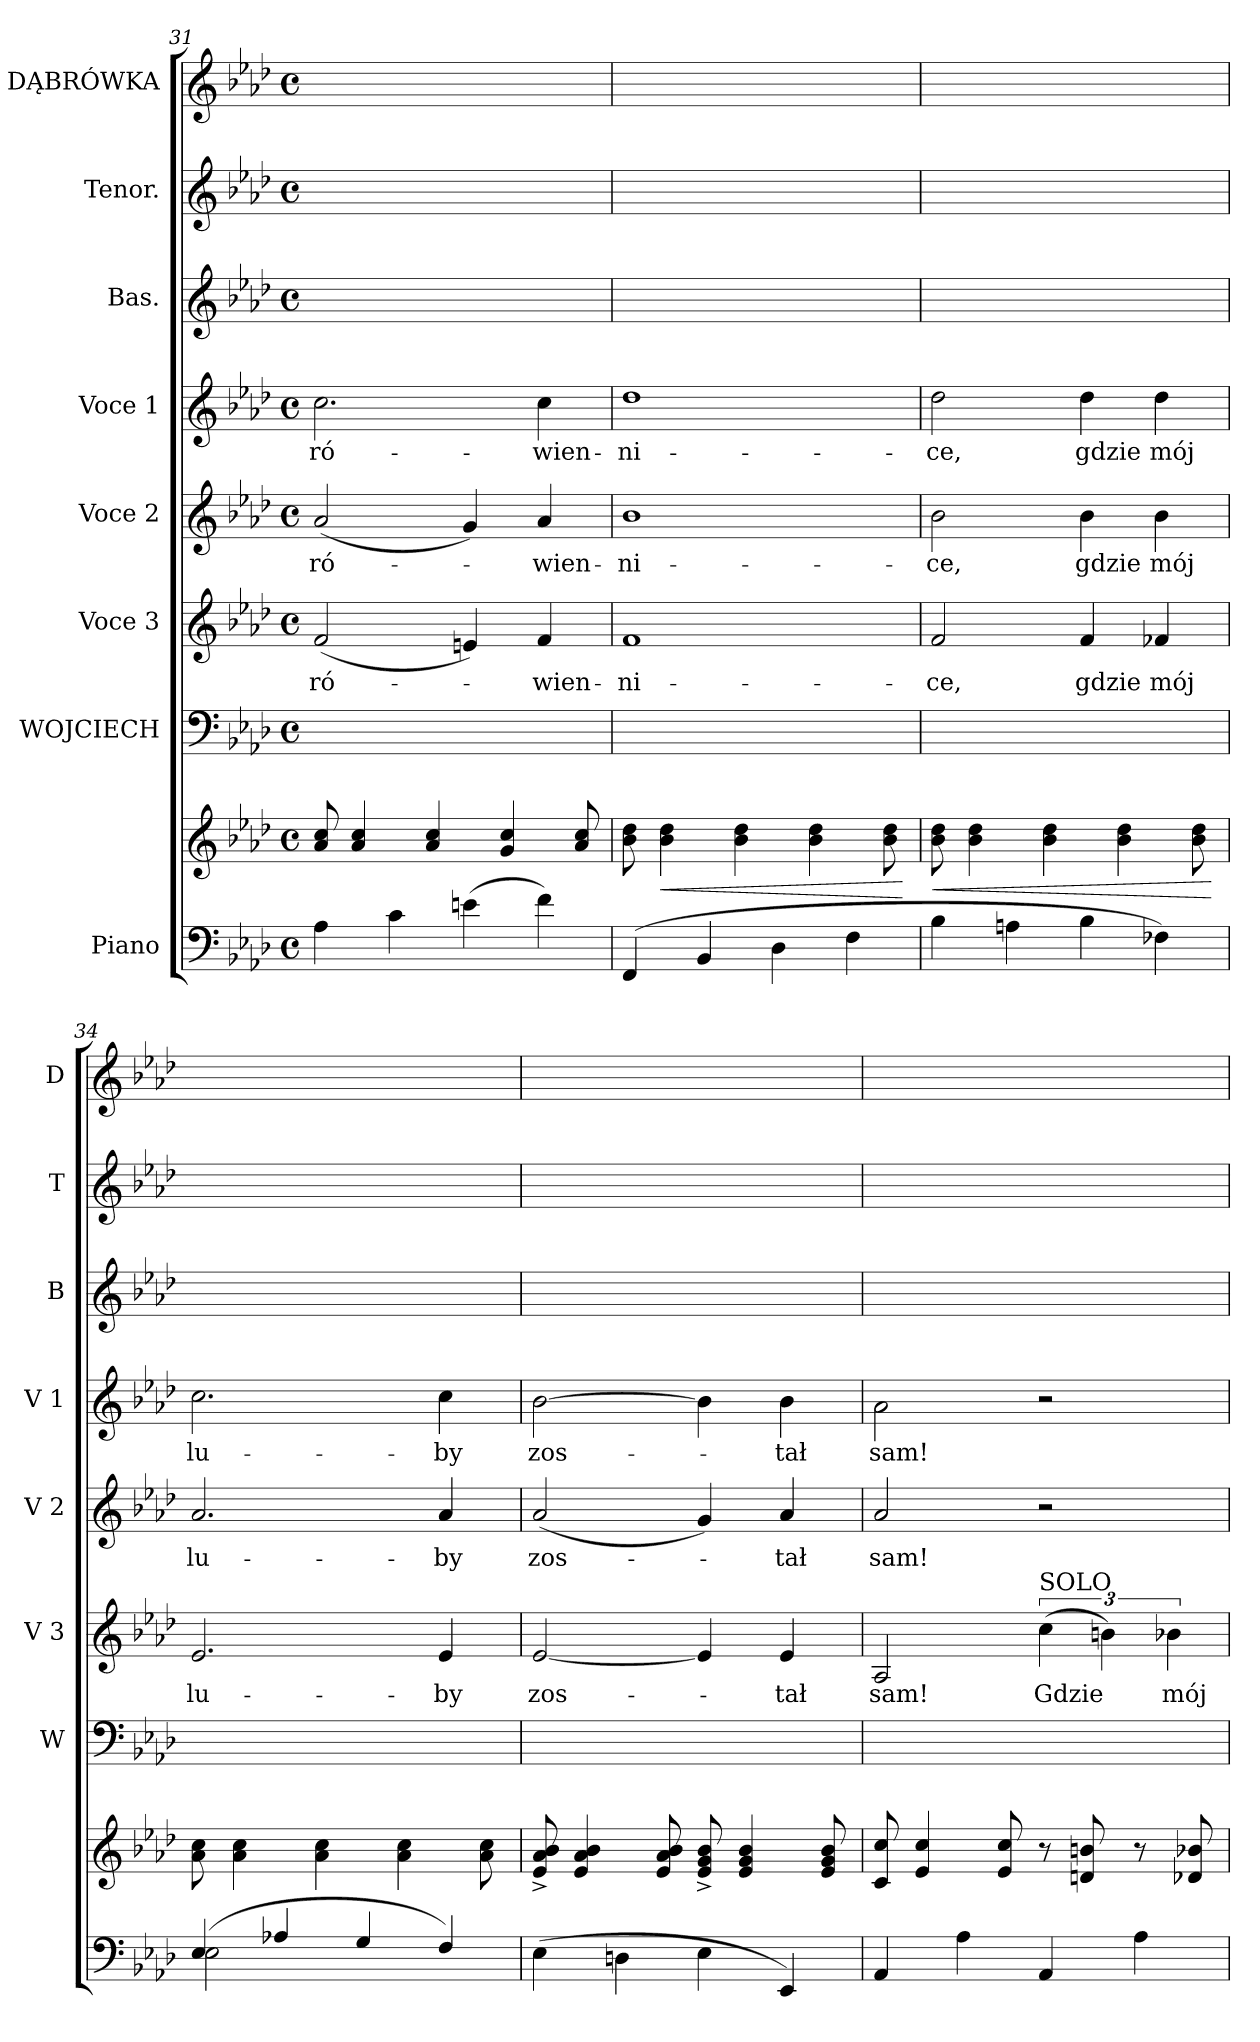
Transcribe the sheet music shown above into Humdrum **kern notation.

**kern	**kern	**dynam	**kern	**kern	**text	**kern	**text	**kern	**text	**kern	**kern	**kern
*part8	*part8	*part8	*part7	*part6	*part6	*part5	*part5	*part4	*part4	*part3	*part2	*part1
*staff9	*staff8	*staff8/9	*staff7	*staff6	*staff6	*staff5	*staff5	*staff4	*staff4	*staff3	*staff2	*staff1
*I"Piano	*	*	*I"WOJCIECH	*I"Voce 3	*	*I"Voce 2	*	*I"Voce 1	*	*I"Bas.	*I"Tenor.	*I"DĄBRÓWKA
*	*	*	*I'W	*I'V 3	*	*I'V 2	*	*I'V 1	*	*I'B	*I'T	*I'D
*clefF4	*clefG2	*	*clefF4	*clefG2	*	*clefG2	*	*clefG2	*	*clefG2	*clefG2	*clefG2
*k[b-e-a-d-]	*k[b-e-a-d-]	*	*k[b-e-a-d-]	*k[b-e-a-d-]	*	*k[b-e-a-d-]	*	*k[b-e-a-d-]	*	*k[b-e-a-d-]	*k[b-e-a-d-]	*k[b-e-a-d-]
*M4/4	*M4/4	*	*M4/4	*M4/4	*	*M4/4	*	*M4/4	*	*M4/4	*M4/4	*M4/4
*met(c)	*met(c)	*	*met(c)	*met(c)	*	*met(c)	*	*met(c)	*	*met(c)	*met(c)	*met(c)
=31	=31	=31	=31	=31	=31	=31	=31	=31	=31	=31	=31	=31
4A-\	8a-/ 8cc/	.	1ryy	(2f/	ró-	(2a-/	ró-	2.cc\	ró-	1ryy	1ryy	1ryy
.	4a-/ 4cc/	.	.	.	.	.	.	.	.	.	.	.
4c\	.	.	.	.	.	.	.	.	.	.	.	.
.	4a-/ 4cc/	.	.	.	.	.	.	.	.	.	.	.
(4en\	.	.	.	4en/)	.	4g/)	.	.	.	.	.	.
.	4g/ 4cc/	.	.	.	.	.	.	.	.	.	.	.
4f\)	.	.	.	4f/	-wien-	4a-/	-wien-	4cc\	-wien-	.	.	.
.	8a-/ 8cc/	.	.	.	.	.	.	.	.	.	.	.
=32	=32	=32	=32	=32	=32	=32	=32	=32	=32	=32	=32	=32
(4FF/	8b-\ 8dd-\	.	1ryy	1f	-ni-	1b-	-ni-	1dd-	-ni-	1ryy	1ryy	1ryy
.	4b-\ 4dd-\	<	.	.	.	.	.	.	.	.	.	.
4BB-/	.	.	.	.	.	.	.	.	.	.	.	.
.	4b-\ 4dd-\	.	.	.	.	.	.	.	.	.	.	.
4D-\	.	.	.	.	.	.	.	.	.	.	.	.
.	4b-\ 4dd-\	.	.	.	.	.	.	.	.	.	.	.
4F\	.	.	.	.	.	.	.	.	.	.	.	.
.	8b-\ 8dd-\	.	.	.	.	.	.	.	.	.	.	.
.	.	[	.	.	.	.	.	.	.	.	.	.
=33	=33	=33	=33	=33	=33	=33	=33	=33	=33	=33	=33	=33
4B-\	8b-\ 8dd-\	<	1ryy	2f/	-ce,	2b-\	-ce,	2dd-\	-ce,	1ryy	1ryy	1ryy
.	4b-\ 4dd-\	.	.	.	.	.	.	.	.	.	.	.
4An\	.	.	.	.	.	.	.	.	.	.	.	.
.	4b-\ 4dd-\	.	.	.	.	.	.	.	.	.	.	.
4B-\	.	.	.	4f/	gdzie	4b-\	gdzie	4dd-\	gdzie	.	.	.
.	4b-\ 4dd-\	.	.	.	.	.	.	.	.	.	.	.
4F-X\)	.	.	.	4f-X/	mój	4b-\	mój	4dd-\	mój	.	.	.
.	8b-\ 8dd-\	.	.	.	.	.	.	.	.	.	.	.
.	.	[	.	.	.	.	.	.	.	.	.	.
=34	=34	=34	=34	=34	=34	=34	=34	=34	=34	=34	=34	=34
*^	*	*	*	*	*	*	*	*	*	*	*	*
(4E-/	2E-\	8a-\ 8cc\	.	1ryy	2.e-/	lu-	2.a-/	lu-	2.cc\	lu-	1ryy	1ryy	1ryy
.	.	4a-\ 4cc\	.	.	.	.	.	.	.	.	.	.	.
4A-X/	.	.	.	.	.	.	.	.	.	.	.	.	.
.	.	4a-\ 4cc\	.	.	.	.	.	.	.	.	.	.	.
4G/	2ryy	.	.	.	.	.	.	.	.	.	.	.	.
.	.	4a-\ 4cc\	.	.	.	.	.	.	.	.	.	.	.
4F/)	.	.	.	.	4e-/	-by	4a-/	-by	4cc\	-by	.	.	.
.	.	8a-\ 8cc\	.	.	.	.	.	.	.	.	.	.	.
*v	*v	*	*	*	*	*	*	*	*	*	*	*	*
=35	=35	=35	=35	=35	=35	=35	=35	=35	=35	=35	=35	=35
(4E-\	8e-^/ 8a-^/ 8b-^/	.	1ryy	[2e-/	zos-	(2a-/	zos-	[2b-\	zos-	1ryy	1ryy	1ryy
.	4e-/ 4a-/ 4b-/	.	.	.	.	.	.	.	.	.	.	.
4Dn\	.	.	.	.	.	.	.	.	.	.	.	.
.	8e-/ 8a-/ 8b-/	.	.	.	.	.	.	.	.	.	.	.
4E-\	8e-^/ 8g^/ 8b-^/	.	.	4e-/]	.	4g/)	.	4b-\]	.	.	.	.
.	4e-/ 4g/ 4b-/	.	.	.	.	.	.	.	.	.	.	.
4EE-/)	.	.	.	4e-/	-tał	4a-/	-tał	4b-\	-tał	.	.	.
.	8e-/ 8g/ 8b-/	.	.	.	.	.	.	.	.	.	.	.
=36	=36	=36	=36	=36	=36	=36	=36	=36	=36	=36	=36	=36
4AA-/	8c/ 8cc/	.	1ryy	2A-/	sam!	2a-/	sam!	2a-\	sam!	1ryy	1ryy	1ryy
.	4e-/ 4cc/	.	.	.	.	.	.	.	.	.	.	.
4A-\	.	.	.	.	.	.	.	.	.	.	.	.
.	8e-/ 8cc/	.	.	.	.	.	.	.	.	.	.	.
!	!	!	!	!LO:TX:a:t=SOLO	!	!	!	!	!	!	!	!
4AA-/	8r	.	.	(6cc\	Gdzie	2r	.	2r	.	.	.	.
.	8dn/ 8bn/	.	.	.	.	.	.	.	.	.	.	.
.	.	.	.	6bn\)	.	.	.	.	.	.	.	.
4A-\	8r	.	.	.	.	.	.	.	.	.	.	.
.	.	.	.	6b-X\	mój	.	.	.	.	.	.	.
.	8d-X/ 8b-X/	.	.	.	.	.	.	.	.	.	.	.
=	=	=	=	=	=	=	=	=	=	=	=	=
*-	*-	*-	*-	*-	*-	*-	*-	*-	*-	*-	*-	*-
